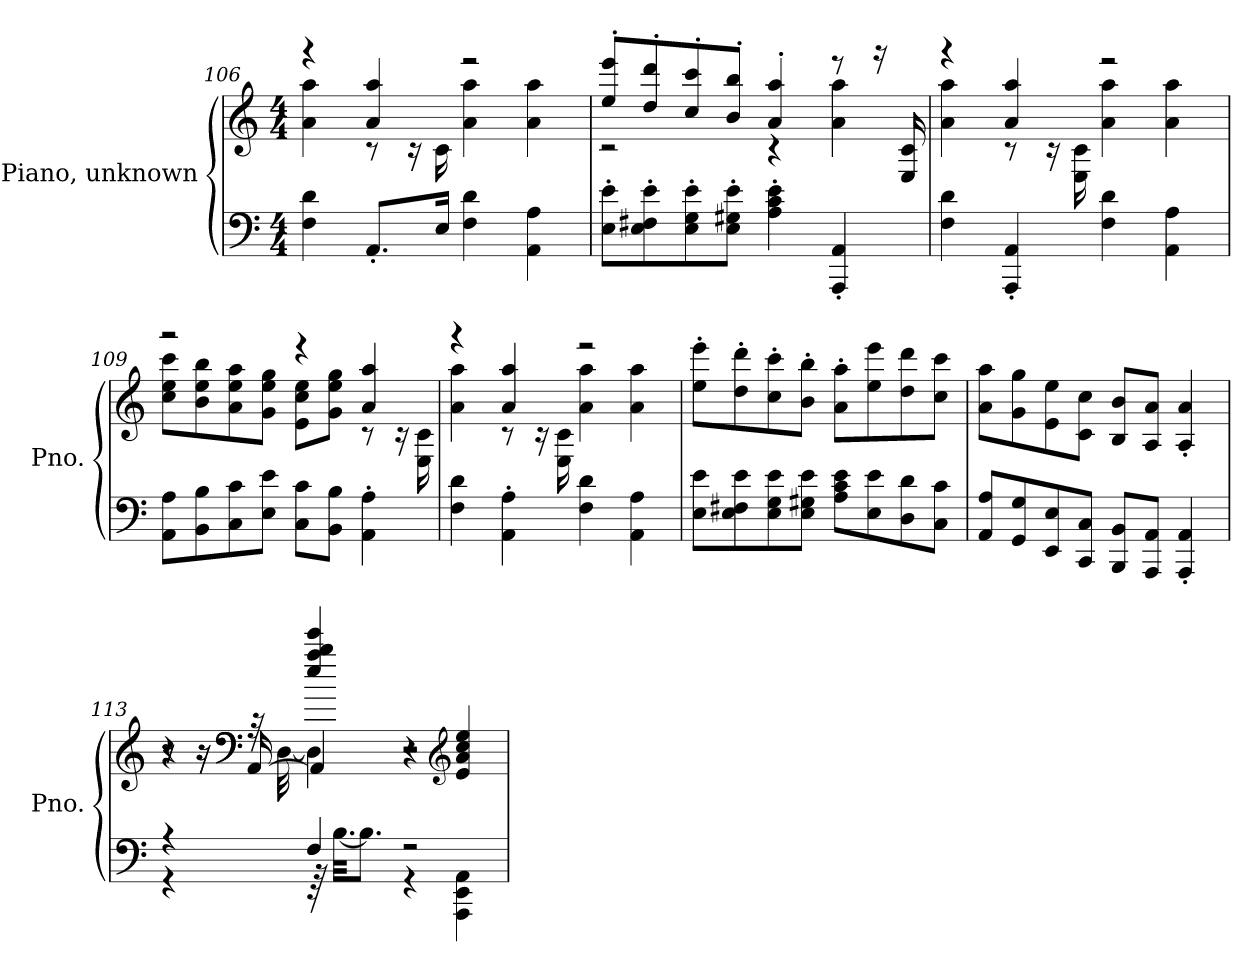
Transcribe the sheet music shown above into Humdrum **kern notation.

**kern	**kern
*part1	*part1
*staff2	*staff1
*I"Piano, unknown	*
*I'Pno.	*
*clefF4	*clefG2
*k[]	*k[]
*M4/4	*M4/4
=106	=106
*	*^
4F\ 4d\	4r	4a\ 4aa\
8.AA'/L	4a/ 4aa/	8r
.	.	16r
16E/Jk	.	16c\
4F\ 4d\	2r	4a\ 4aa\
4AA\ 4A\	.	4a\ 4aa\
=107	=107	=107
8E\' 8e\'L	8ee/' 8eee/'L	2r
8E\' 8F#X\' 8e\'	8dd/' 8ddd/'	.
8E\' 8G\' 8e\'	8cc/' 8ccc/'	.
8E\' 8G#X\' 8e\'J	8b/' 8bb/'J	.
4A\' 4c\' 4e\'	4a/' 4aa/'	4r
4AAA/' 4AA/'	8r	4a\ 4aa\
.	16r	.
.	16E/ 16c/	.
=108	=108	=108
4F\ 4d\	4r	4a\ 4aa\
4AAA/' 4AA/'	4a/ 4aa/	8r
.	.	16r
.	.	16E\ 16c\
4F\ 4d\	2r	4a\ 4aa\
4AA\ 4A\	.	4a\ 4aa\
!!LO:LB:g=z	!!
=109	=109	=109
8AA\ 8A\L	2r	8cc\ 8ee\ 8ccc\L
8BB\ 8B\	.	8b\ 8ee\ 8bb\
8C\ 8c\	.	8a\ 8ee\ 8aa\
8E\ 8e\J	.	8g\ 8ee\ 8gg\J
8C\ 8c\L	4r	8e\ 8cc\ 8ee\L
8BB\ 8B\J	.	8g\ 8ee\ 8gg\J
4AA\' 4A\'	4a/ 4aa/	8r
.	.	16r
.	.	16E\ 16c\
=110	=110	=110
4F\ 4d\	4r	4a\ 4aa\
4AA\' 4A\'	4a/ 4aa/	8r
.	.	16r
.	.	16E\ 16c\
4F\ 4d\	2r	4a\ 4aa\
4AA\ 4A\	.	4a\ 4aa\
*	*v	*v
=111	=111
8E\ 8e\L	8ee\' 8eee\'L
8E\ 8F#X\ 8e\	8dd\' 8ddd\'
8E\ 8G\ 8e\	8cc\' 8ccc\'
8E\ 8G#X\ 8e\J	8b\' 8bb\'J
8A\ 8c\ 8e\L	8a\' 8aa\'L
8E\ 8e\	8ee\ 8eee\
8D\ 8d\	8dd\ 8ddd\
8C\ 8c\J	8cc\ 8ccc\J
=112	=112
8AA/ 8A/L	8a\ 8aa\L
8GG/ 8G/	8g\ 8gg\
8EE/ 8E/	8e\ 8ee\
8CC/ 8C/J	8c\ 8cc\J
8BBB/ 8BB/L	8B/ 8b/L
8AAA/ 8AA/J	8A/ 8a/J
4AAA/' 4AA/'	4A/' 4a/'
!!LO:LB:g=z
=113	=113
*^	*^
*	*	*	*^
4r	4r	4r	8r	8r
.	.	.	16r	16r
*	*	*clefF4	*	*
.	.	.	32r	[16AA/
.	.	.	[32D\	.
4F/	64r	4ee/ 4aa/ 4bb/ 4eee/	4D\]	4AA/]
.	[32.B\KKL	.	.	.
.	8.B\J]	.	.	.
2r	4r	4r	2r	2r
*	*	*clefG2	*	*
.	4AAA\ 4EE\ 4AA\	4e/ 4a/ 4cc/ 4ee/	.	.
*v	*v	*	*	*
*	*v	*v	*v
=	=
*-	*-
